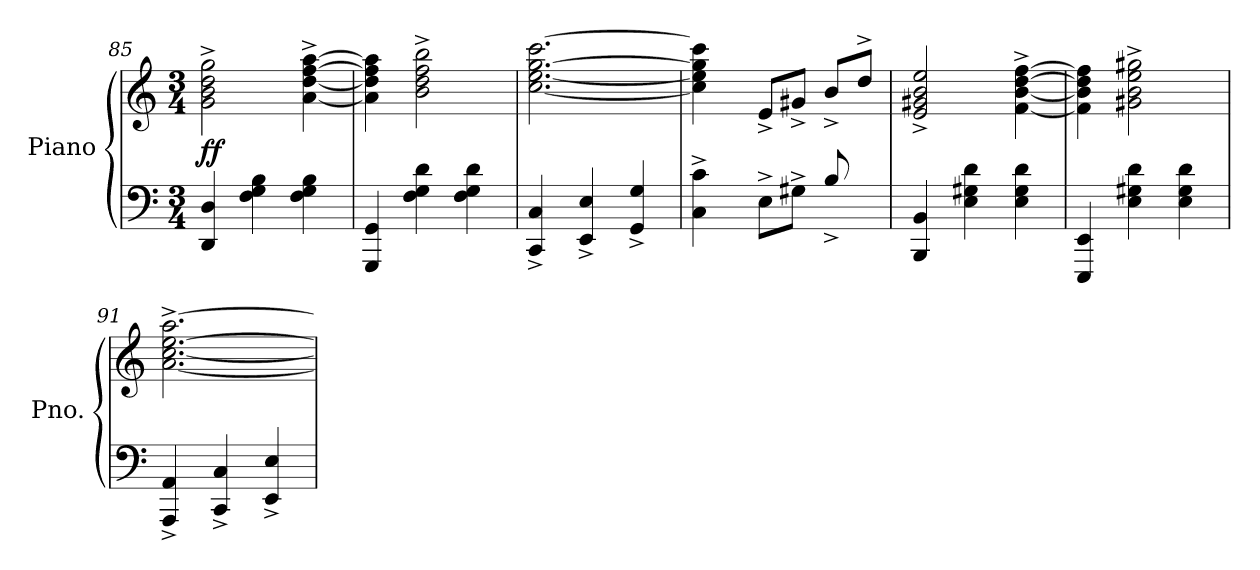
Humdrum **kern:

**kern	**kern	**dynam
*part1	*part1	*part1
*staff2	*staff1	*staff1/2
*I"Piano	*	*
*I'Pno.	*	*
*clefF4	*clefG2	*
*k[]	*k[]	*
*M3/4	*M3/4	*
=85	=85	=85
!	!	!LO:DY:b
4DD/ 4D/	2g\^ 2b\^ 2dd\^ 2gg\^	ff
4F\ 4G\ 4B\	.	.
4F\ 4G\ 4B\	[4a\^ [4dd\^ [4ff\^ [4aa\^	.
=86	=86	=86
4GGG/ 4GG/	4a\] 4dd\] 4ff\] 4aa\]	.
4F\ 4G\ 4d\	2b\^ 2dd\^ 2ff\^ 2bb\^	.
4F\ 4G\ 4d\	.	.
=87	=87	=87
4CC/^ 4C/^	[2.cc\ [2.ee\ [2.gg\ [2.ccc\	.
4EE/^ 4E/^	.	.
4GG/^ 4G/^	.	.
=88	=88	=88
*	*^	*
4C\^ 4c\^	4cc\] 4ee\] 4gg\] 4ccc\]	8ryy	.
*	*v	*v	*
8E^\L	8e^/L	.
8G#X^\J	8g#X^/J	.
8B^/L	8b^/L	.
*	*^	*
8ryy	8dd^/J	8d^\J	.
*	*v	*v	*
!!LO:LB:g=z
=89	=89	=89
4BBB/ 4BB/	2e/^ 2g#X/^ 2b/^ 2ee/^	.
4E\ 4G#X\ 4d\	.	.
4E\ 4G#\ 4d\	[4f\^ [4b\^ [4dd\^ [4ff\^	.
=90	=90	=90
4EEE/ 4EE/	4f\] 4b\] 4dd\] 4ff\]	.
4E\ 4G#X\ 4d\	2g#X\^ 2b\^ 2ee\^ 2gg#X\^	.
4E\ 4G#\ 4d\	.	.
=91	=91	=91
4AAA/^ 4AA/^	[2.a\^ [2.cc\^ [2.ee\^ [2.aa\^	.
4CC/^ 4C/^	.	.
4EE/^ 4E/^	.	.
=	=	=
*-	*-	*-
